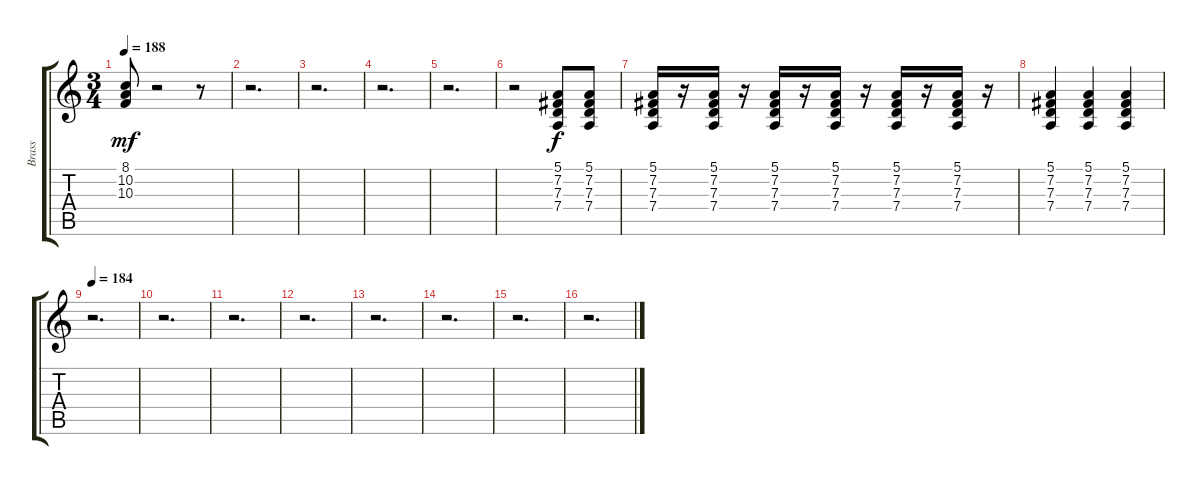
\track ("Brass" "Brass") {instrument brasssection}
\staff {score tabs}
\tuning (E4 B3 G3 D3 A2 E2) {hide}
\ts (3 4)
\tempo 188
\clef g2
\ks c
(8.1 10.2 10.3).8{dy mf} r.2 r.8 |
r.2{d} |
r.2{d} |
r.2{d} |
r.2{d} |
r.2 (5.1 7.2 7.3 7.4).8{dy f} (5.1 7.2 7.3 7.4).8 |
(5.1 7.2 7.3 7.4).16 r.16 (5.1 7.2 7.3 7.4).16 r.16 (5.1 7.2 7.3 7.4).16 r.16 (5.1 7.2 7.3 7.4).16 r.16 (5.1 7.2 7.3 7.4).16 r.16 (5.1 7.2 7.3 7.4).16 r.16 |
(5.1 7.2 7.3 7.4).4 (5.1 7.2 7.3 7.4).4 (5.1 7.2 7.3 7.4).4 |
\tempo 184
r.2{d} |
r.2{d} |
r.2{d} |
r.2{d} |
r.2{d} |
r.2{d} |
r.2{d} |
r.2{d}
